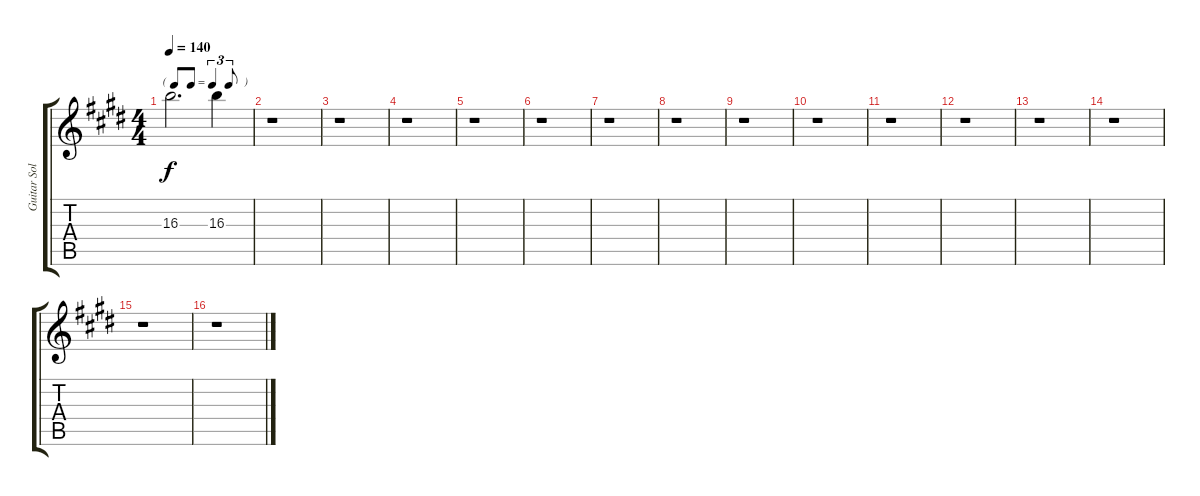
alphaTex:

\track ("Guitar Solo 2" "Guitar Sol") {instrument distortionguitar}
\staff {score tabs}
\tuning (E4 B3 G3 D3 A2 E2) {hide}
\ts (4 4)
\tf triplet8th
\tempo 140
\clef g2
\ks e
16.3{t}.2{d dy f} 16.3.4 |
r.1 |
r.1 |
r.1 |
r.1 |
r.1 |
r.1 |
r.1 |
r.1 |
r.1 |
r.1 |
r.1 |
r.1 |
r.1 |
r.1 |
r.1
